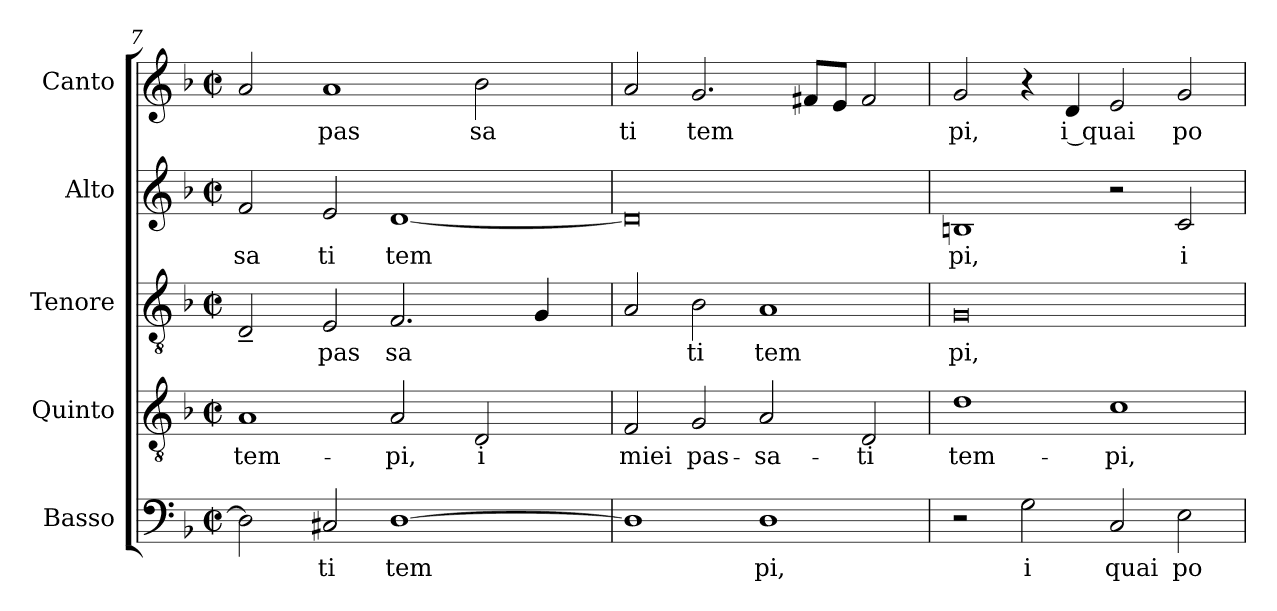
**kern	**text	**kern	**text	**kern	**text	**kern	**text	**kern	**text
*part5	*part5	*part4	*part4	*part3	*part3	*part2	*part2	*part1	*part1
*staff5	*staff5	*staff4	*staff4	*staff3	*staff3	*staff2	*staff2	*staff1	*staff1
*I"Basso	*	*I"Quinto	*	*I"Tenore	*	*I"Alto	*	*I"Canto	*
!!LO:LB:g=z
*clefF4	*	*clefGv2	*	*clefGv2	*	*clefG2	*	*clefG2	*
*k[b-]	*	*k[b-]	*	*k[b-]	*	*k[b-]	*	*k[b-]	*
*F:	*	*F:	*	*F:	*	*F:	*	*F:	*
*M2/2	*	*M2/2	*	*M2/2	*	*M2/2	*	*M2/2	*
*met(c|)	*	*met(c|)	*	*met(c|)	*	*met(c|)	*	*met(c|)	*
=7	=7	=7	=7	=7	=7	=7	=7	=7	=7
!	!	!	!LO:LY:b:cj	!	!	!	!LO:LY:b:cj	!	!
*^	*	*	*	*	*	*	*	*^	*
2D\]	32.ryy	.	1A	tem-	2D~</	.	2f/	sa	2a/	64ryy	.
.	.	.	.	.	.	.	.	.	.	1ryy	.
.	1ryy	.	.	.	.	.	.	.	.	.	.
!	!	!LO:LY:b:cj	!	!	!	!LO:LY:b:cj	!	!LO:LY:b:cj	!	!	!LO:LY:b:cj
2C#X/	.	ti	.	.	2E/	pas	2e/	ti	1a	.	pas
!	!	!LO:LY:b	!	!LO:LY:b:cj	!	!LO:LY:b:cj	!	!LO:LY:b	!	!	!
[>1D	.	tem	2A/	-pi,	2.F/	sa	[<1d	tem	.	.	.
.	.	.	.	.	.	.	.	.	.	2ryy	.
.	2ryy	.	.	.	.	.	.	.	.	.	.
!	!	!	!	!LO:LY:b:cj	!	!	!	!	!	!	!LO:LY:b:cj
.	.	.	2D/	i	.	.	.	.	2b-\	.	sa
.	.	.	.	.	.	.	.	.	.	4ryy	.
.	4ryy	.	.	.	.	.	.	.	.	.	.
.	.	.	.	.	4G/	.	.	.	.	.	.
.	.	.	.	.	.	.	.	.	.	8...ryy	.
.	8ryy	.	.	.	.	.	.	.	.	.	.
.	16ryy	.	.	.	.	.	.	.	.	.	.
.	64ryy	.	.	.	.	.	.	.	.	.	.
=8	=8	=8	=8	=8	=8	=8	=8	=8	=8	=8	=8
!	!	!	!	!LO:LY:b:cj	!	!	!	!	!	!	!LO:LY:b:cj
*v	*v	*	*	*	*	*	*	*	*v	*v	*
1D]	.	2F/	miei	2A/	.	0d]	.	2a/	ti
!	!	!	!LO:LY:b:cj	!	!LO:LY:b:cj	!	!	!	!LO:LY:b
.	.	2G/	pas-	2B-\	ti	.	.	2.g/	tem
!	!LO:LY:b:cj	!	!LO:LY:b:cj	!	!LO:LY:b:cj	!	!	!	!
1D	pi,	2A/	-sa-	1A	tem	.	.	.	.
.	.	.	.	.	.	.	.	8f#/L	.
.	.	.	.	.	.	.	.	8e/J	.
!	!	!	!LO:LY:b:cj	!	!	!	!	!	!
.	.	2D/	-ti	.	.	.	.	2f#/	.
=9	=9	=9	=9	=9	=9	=9	=9	=9	=9
!	!	!	!LO:LY:b:cj	!	!LO:LY:b:cj	!	!LO:LY:b:cj	!	!LO:LY:b:cj
2r	.	1d	tem-	0G	pi,	1Bn	pi,	2g/	pi,
!	!LO:LY:b:cj	!	!	!	!	!	!	!	!
2G\	i	.	.	.	.	.	.	4r	.
!	!	!	!	!	!	!	!	!	!LO:LY:b:cj
.	.	.	.	.	.	.	.	4d/	i quai
!	!LO:LY:b:cj	!	!LO:LY:b:cj	!	!	!	!	!	!
2C/	quai	1c	-pi,	.	.	2r	.	2e/	.
!	!LO:LY:b:cj	!	!	!	!	!	!LO:LY:b:cj	!	!LO:LY:b:cj
2E\	po	.	.	.	.	2c/	i	2g/	po
=	=	=	=	=	=	=	=	=	=
*-	*-	*-	*-	*-	*-	*-	*-	*-	*-
